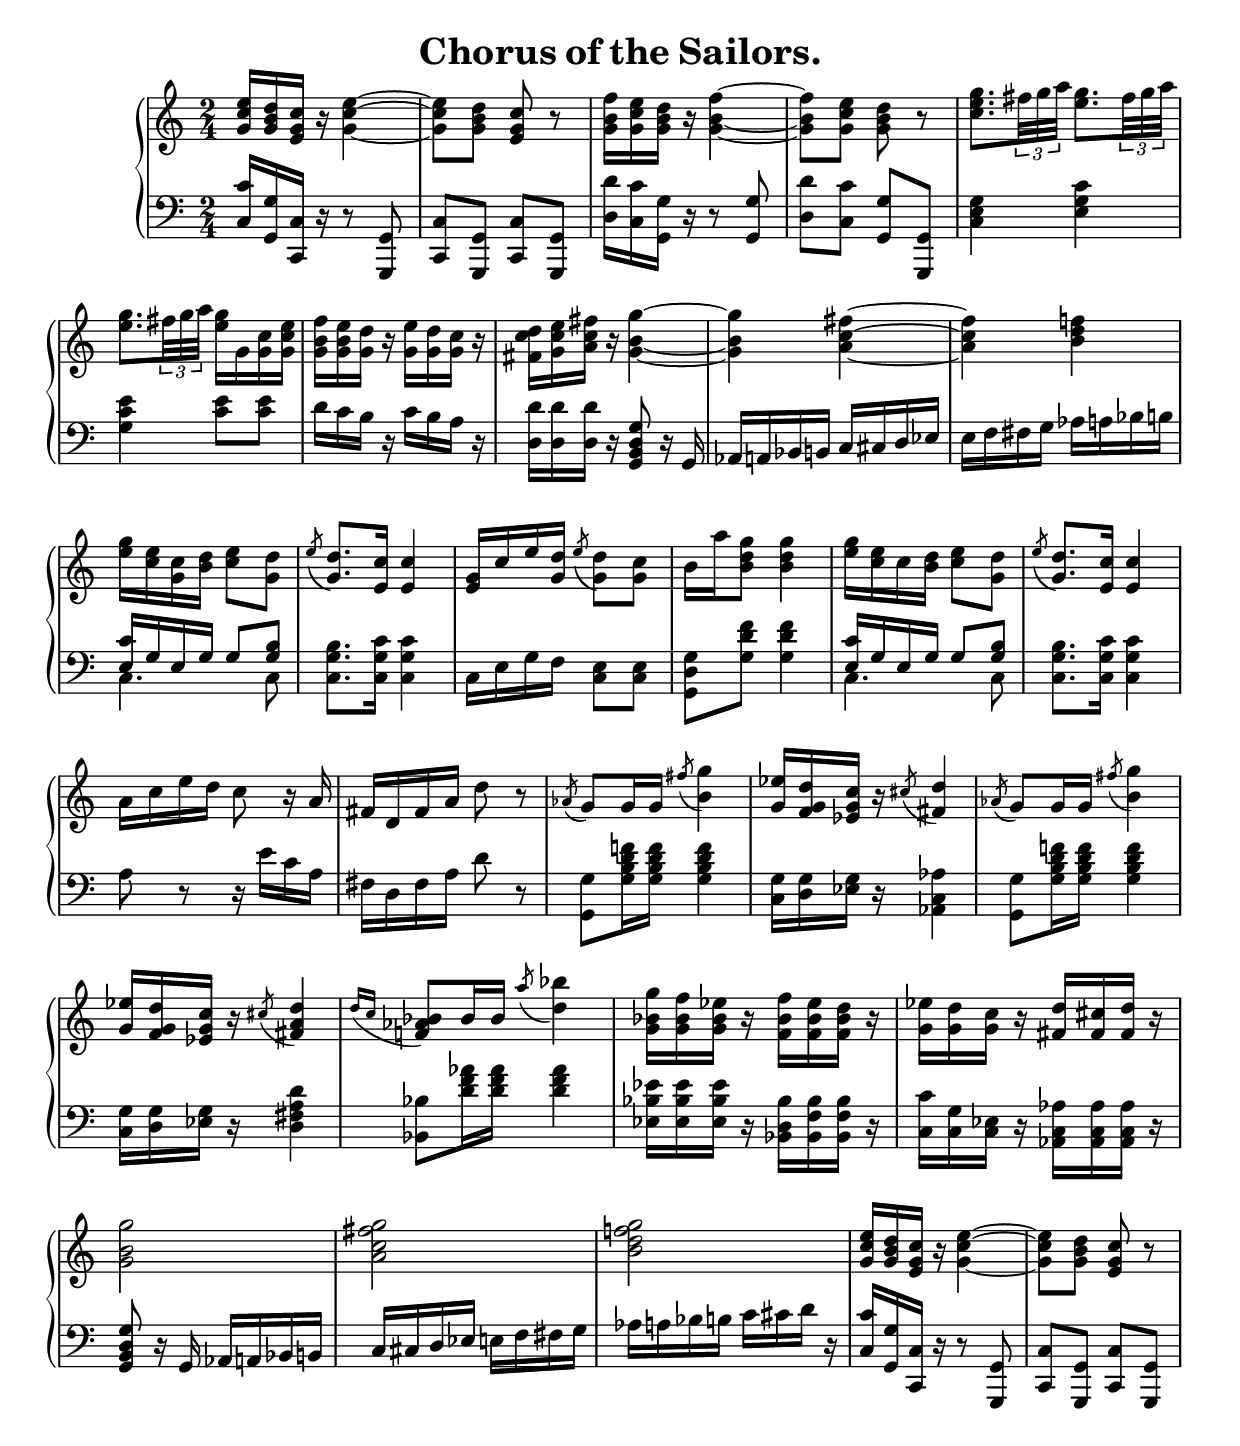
\version "2.10.25" 
\include "english.ly"

global = {
  \key c \major 
  \time 2/4
  }

  upper = \relative c'' { 
  \clef treble 

  <<g16 c e>> <<g, b d>> <<e, g c>> r16 <<g4~ c~ e~>> |
  <<g,8 c e>> <<g, b d>> <<e, g c>> r8 |
  <<g16 b f'>> <<g, c e>> <<g, b d>> r16 <<g,4~ b~ f'~>> |
  <<g,8 b f'>> <<g, c e>> <<g, b d>> r8 |
  <<c8. e g>> \times 2/3 {fs32 g a} <<e8. g>> \times 2/3 {fs32 g a} |
  <<e8. g>> \times 2/3 {fs32 g a} <<e16 g>> g, <<g c>> <<g c e>> |

  <<g,16 b f'>> <<g, b e>> <<g, d'>> r16
    <<g,16 e'>> <<g, d'>> <<g, c>> r16 |
  <<fs,16 c' d>> <<g, c e>> <<a, c fs>> r16 <<g,4~ b~ g'~>> |
  <<g, b g'>> <<a,~ c~ fs~>> | <<a, c fs>> <<b, d f>> |
  <<e16 g>> <<c, e>> <<g, c>> <<b d>> <<c8 e>> <<g, d'>> |
  \acciaccatura e8 <<g,8. d'>> <<e,16 c'>> <<e,4 c'>> 

  <<e,16 g>> c e <<g, d'>> \acciaccatura e8 <<g, d'>> <<g, c>> |
  b16 a' <<b,8 d g>> <<b,4 d g>> |
  <<e16 g>> <<c, e>> c <<b d>> <<c8 e>> <<g, d'>> |
  \acciaccatura e8 <<g,8. d'>> <<e,16 c'>> <<e,4 c'>> |
  a16 c e d c8 r16 a | fs d fs a d8 r8 |
  \acciaccatura af8 g8 g16 g \acciaccatura fs'8 <<b,4 g'>> |

  <<g,16 ef'>> <<f, g d'>> <<ef, g c>> r16 \acciaccatura cs8 <<fs,4 d'>> |
  \acciaccatura af8 g8 g16 g \acciaccatura fs'8 <<b,4 g'>> |
  <<g,16 ef'>> <<f, g d'>> <<ef, g c>> r16 \acciaccatura cs8 <<fs,4 a d>> |
  \acciaccatura {d16[ c]} <<f,!8 af bf>> bf16 bf
    \acciaccatura a'8 <<d,4 bf'>> |
  <<g,16 bf g'>> <<g, bf f'>> <<g, bf ef>> r16
    <<f, bf f'>> <<f, bf ef>> <<f, bf d>> r16 |
  <<g, ef'>> <<g, d'>> <<g, c>> r16 <<fs, d'>> <<fs, cs'>> <<fs, d'>> r16 |

  <<g,2 b g'>> | <<a, c fs g>> | <<b, d f! g>> |
  <<g,16 c e>> <<g, b d>> <<e, g c>> r16 <<g4~ c~ e~>> |
  % same as first measure
  <<g,8 c e>> <<g, b d>> <<e, g c>> r8 |
  }


  lower = \relative c { 
  \clef bass 

  <<c16 c'>> <<g, g'>> <<c,, c'>> r16 r8 <<g,8 g'>> |
  <<c,8 c'>> <<g, g'>> <<c, c'>> <<g, g'>> |
  <<d'16 d'>> <<c, c'>> <<g, g'>> r16 r8 <<g,8 g'>> |
  <<d8 d'>> <<c, c'>> <<g, g'>> <<g,, g'>> |
  <<c4 e g>> <<e g c>> | <<g c e>> <<c8 e>> <<c e>> |

  d16 c b r16 c b a r16 | <<d,16 d'>> <<d,16 d'>> <<d,16 d'>> r16
    <<g,,8 b d g>> r16 g,16 |
  af16 a bf b c cs d ef | e16 f fs g af a bf b |
  << { << e,16 c'>> g e g g8 <<g b>> } \\ { c,4. c8 } >> |
  <<c8. g' b>> <<c,16 g' c>> <<c,4 g' c>> |
  
  c,16 e g f <<c8 e>> <<c8 e>> | <<g, d' g>> <<g d' f>> <<g,4 d' f>> |
  << { <<e,16 c'>> g e g g8 <<g b>> } \\ { c,4. c8 } >> |
  <<c8. g' b>> <<c,16 g' c>> <<c,4 g' c>> | a8 r8 r16 e'16 c a |
  fs16 d fs a d8 r8 |
  <<g,, g'>> <<g16 b d f!>> <<g, b d f>> <<g,4 b d f>> |

  <<c,16 g'>> <<d g>> <<ef g>> r16 <<af,4 c af'>> |
  <<g,8 g'>> <<g16 b d f!>> <<g, b d f>> <<g,4 b d f>> |
  <<c,16 g'>> <<d g>> <<ef g>> r16 <<d4 fs a d>> |
  <<bf,8 bf'>> <<d16 f af>> <<d, f af>> <<d,4 f af>> |

 % as printed: b natural in bass line

%{  <<ef,16 b' ef>> <<ef, b' ef>> <<ef, b' ef>> r16
    <<bf, d b'>> <<bf, f' b>> <<bf, f' b>> r16 | %}

 % with bf for b at beginning of measure

  <<ef,16 bf' ef>> <<ef, bf' ef>> <<ef, bf' ef>> r16
    <<bf, d bf'>> <<bf, f' bf>> <<bf, f' bf>> r16 |

  <<c, c'>> <<c, g'>> <<c, ef>> r16
    <<af, c af'>> <<af, c af'>> <<af, c af'>> r16 |

  <<g,8 b d g>> r16 g,16 af16 a bf b | c cs d ef e f fs g |
  af a bf b c cs d r16 |
  <<c, c'>> <<g, g'>> <<c,, c'>> r16 r8 <<g,8 g'>> |
  % same as first measure
  <<c,8 c'>> <<g, g'>> <<c, c'>> <<g, g'>> |
  } 

\header
  {title = \markup \bold
    {Chorus of the Sailors.}
  }

\score { 
  << 
    \new PianoStaff << 
    \new Staff = "upper" { \global \upper }
    \new Staff = "lower" { \global \lower }
    >> 
  >> 
  \layout {
    \context { \RemoveEmptyStaffContext }
    \context { \Score
               \remove Bar_number_engraver
    }
  }
  \midi
    { 
    \context { \Score tempoWholesPerMinute = #(ly:make-moment 90 4) } 
    }
}

